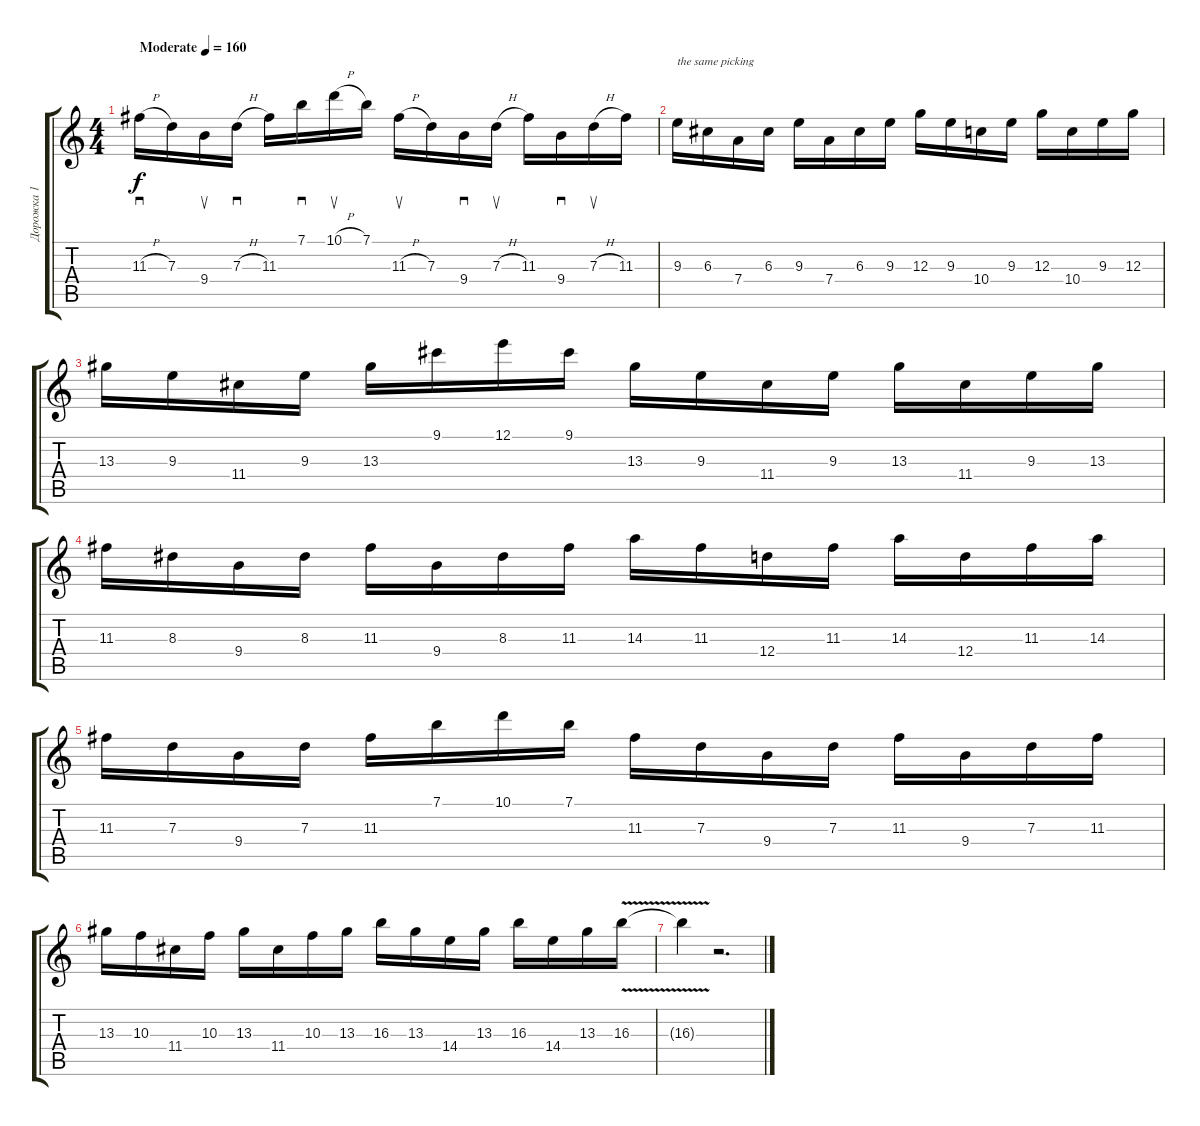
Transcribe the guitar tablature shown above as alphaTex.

\track ("Дорожка 1" "Дорожка 1") {instrument overdrivenguitar}
\staff {score tabs}
\tuning (E4 B3 G3 D3 A2 E2) {hide}
\ts (4 4)
\tempo (160 "Moderate")
\clef g2
\ks c
11.3{h}.16{sd dy f instrument overdrivenguitar} 7.3.16 9.4.16{su} 7.3{h}.16{sd} 11.3.16 7.1.16{sd} 10.1{h}.16{su} 7.1.16 11.3{h}.16{su} 7.3.16 9.4.16{sd} 7.3{h}.16{su} 11.3.16 9.4.16{sd} 7.3{h}.16{su} 11.3.16 |
9.3.16{txt "the same picking"} 6.3.16 7.4.16 6.3.16 9.3.16 7.4.16 6.3.16 9.3.16 12.3.16 9.3.16 10.4.16 9.3.16 12.3.16 10.4.16 9.3.16 12.3.16 |
13.3.16 9.3.16 11.4.16 9.3.16 13.3.16 9.1.16 12.1.16 9.1.16 13.3.16 9.3.16 11.4.16 9.3.16 13.3.16 11.4.16 9.3.16 13.3.16 |
11.3.16 8.3.16 9.4.16 8.3.16 11.3.16 9.4.16 8.3.16 11.3.16 14.3.16 11.3.16 12.4.16 11.3.16 14.3.16 12.4.16 11.3.16 14.3.16 |
11.3.16 7.3.16 9.4.16 7.3.16 11.3.16 7.1.16 10.1.16 7.1.16 11.3.16 7.3.16 9.4.16 7.3.16 11.3.16 9.4.16 7.3.16 11.3.16 |
13.3.16 10.3.16 11.4.16 10.3.16 13.3.16 11.4.16 10.3.16 13.3.16 16.3.16 13.3.16 14.4.16 13.3.16 16.3.16 14.4.16 13.3.16 16.3{v}.16 |
16.3{t}.4 r.2{d}
